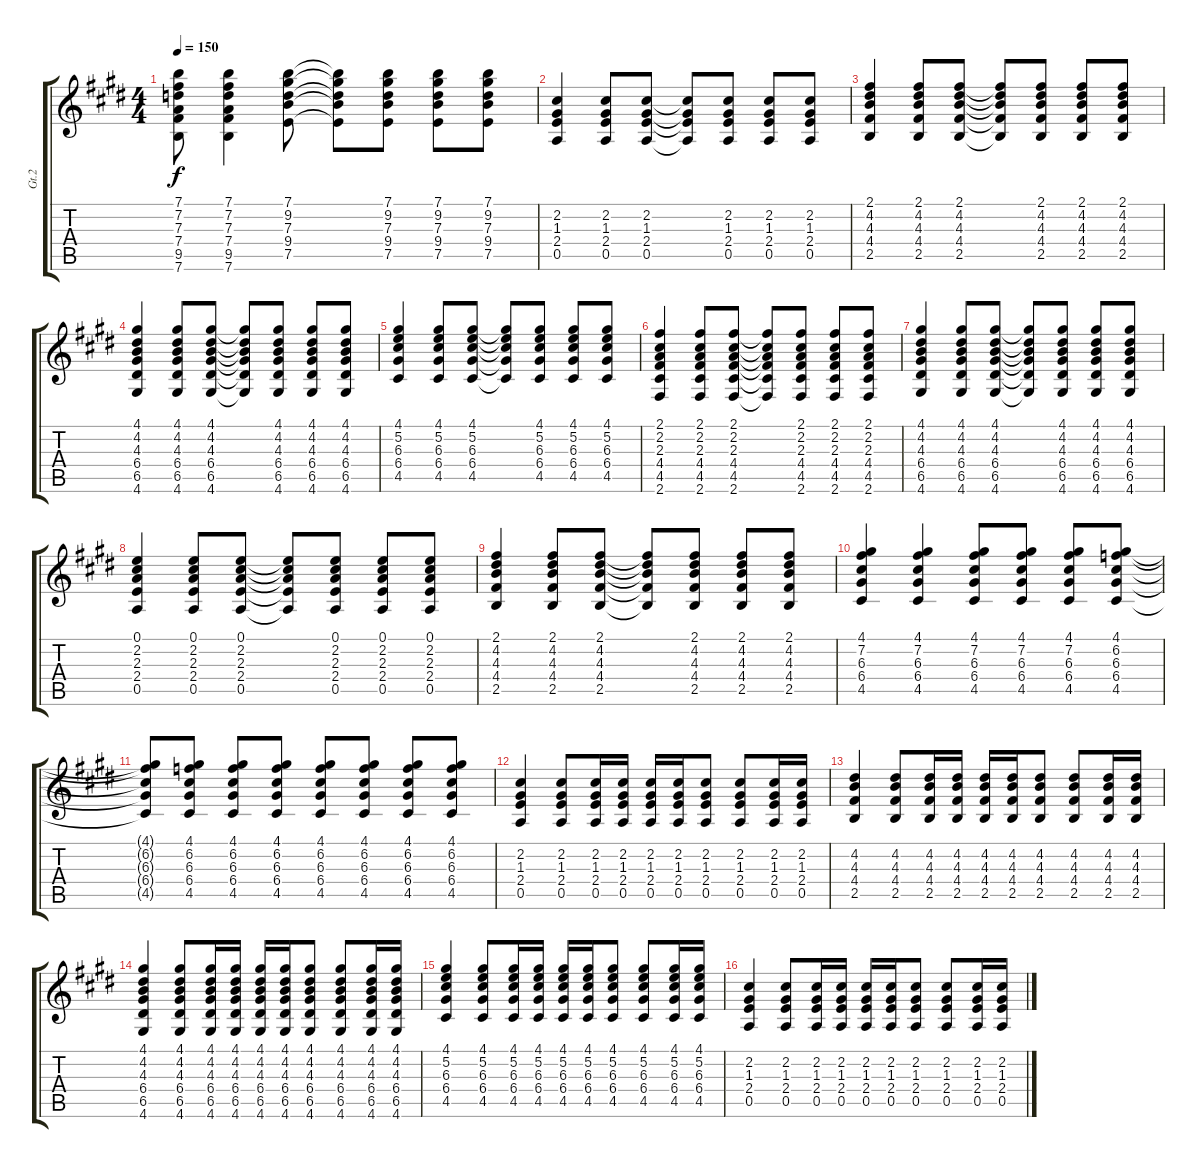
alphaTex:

\track ("Gt.2" "Gt.2") {instrument distortionguitar}
\staff {score tabs}
\tuning (E4 B3 G3 D3 A2 E2) {hide}
\ts (4 4)
\tempo 150
\clef g2
\ks e
(7.1{t} 7.2{t} 7.3{t} 7.4{t} 9.5{t} 7.6{t}).8{dy f} (7.1 7.2 7.3 7.4 9.5 7.6).4 (7.1 9.2 7.3 9.4 7.5).8 (7.1{t} 9.2{t} 7.3{t} 9.4{t} 7.5{t}).8 (7.1 9.2 7.3 9.4 7.5).8 (7.1 9.2 7.3 9.4 7.5).8 (7.1 9.2 7.3 9.4 7.5).8 |
(2.2 1.3 2.4 0.5).4 (2.2 1.3 2.4 0.5).8 (2.2 1.3 2.4 0.5).8 (2.2{t} 1.3{t} 2.4{t} 0.5{t}).8 (2.2 1.3 2.4 0.5).8 (2.2 1.3 2.4 0.5).8 (2.2 1.3 2.4 0.5).8 |
(2.1 4.2 4.3 4.4 2.5).4 (2.1 4.2 4.3 4.4 2.5).8 (2.1 4.2 4.3 4.4 2.5).8 (2.1{t} 4.2{t} 4.3{t} 4.4{t} 2.5{t}).8 (2.1 4.2 4.3 4.4 2.5).8 (2.1 4.2 4.3 4.4 2.5).8 (2.1 4.2 4.3 4.4 2.5).8 |
(4.1 4.2 4.3 6.4 6.5 4.6).4 (4.1 4.2 4.3 6.4 6.5 4.6).8 (4.1 4.2 4.3 6.4 6.5 4.6).8 (4.1{t} 4.2{t} 4.3{t} 6.4{t} 6.5{t} 4.6{t}).8 (4.1 4.2 4.3 6.4 6.5 4.6).8 (4.1 4.2 4.3 6.4 6.5 4.6).8 (4.1 4.2 4.3 6.4 6.5 4.6).8 |
(4.1 5.2 6.3 6.4 4.5).4 (4.1 5.2 6.3 6.4 4.5).8 (4.1 5.2 6.3 6.4 4.5).8 (4.1{t} 5.2{t} 6.3{t} 6.4{t} 4.5{t}).8 (4.1 5.2 6.3 6.4 4.5).8 (4.1 5.2 6.3 6.4 4.5).8 (4.1 5.2 6.3 6.4 4.5).8 |
(2.1 2.2 2.3 4.4 4.5 2.6).4 (2.1 2.2 2.3 4.4 4.5 2.6).8 (2.1 2.2 2.3 4.4 4.5 2.6).8 (2.1{t} 2.2{t} 2.3{t} 4.4{t} 4.5{t} 2.6{t}).8 (2.1 2.2 2.3 4.4 4.5 2.6).8 (2.1 2.2 2.3 4.4 4.5 2.6).8 (2.1 2.2 2.3 4.4 4.5 2.6).8 |
(4.1 4.2 4.3 6.4 6.5 4.6).4 (4.1 4.2 4.3 6.4 6.5 4.6).8 (4.1 4.2 4.3 6.4 6.5 4.6).8 (4.1{t} 4.2{t} 4.3{t} 6.4{t} 6.5{t} 4.6{t}).8 (4.1 4.2 4.3 6.4 6.5 4.6).8 (4.1 4.2 4.3 6.4 6.5 4.6).8 (4.1 4.2 4.3 6.4 6.5 4.6).8 |
(0.1 2.2 2.3 2.4 0.5).4 (0.1 2.2 2.3 2.4 0.5).8 (0.1 2.2 2.3 2.4 0.5).8 (0.1{t} 2.2{t} 2.3{t} 2.4{t} 0.5{t}).8 (0.1 2.2 2.3 2.4 0.5).8 (0.1 2.2 2.3 2.4 0.5).8 (0.1 2.2 2.3 2.4 0.5).8 |
(2.1 4.2 4.3 4.4 2.5).4 (2.1 4.2 4.3 4.4 2.5).8 (2.1 4.2 4.3 4.4 2.5).8 (2.1{t} 4.2{t} 4.3{t} 4.4{t} 2.5{t}).8 (2.1 4.2 4.3 4.4 2.5).8 (2.1 4.2 4.3 4.4 2.5).8 (2.1 4.2 4.3 4.4 2.5).8{txt ""} |
(4.1 7.2 6.3 6.4 4.5).4 (4.1 7.2 6.3 6.4 4.5).4 (4.1 7.2 6.3 6.4 4.5).8 (4.1 7.2 6.3 6.4 4.5).8 (4.1 7.2 6.3 6.4 4.5).8 (4.1 6.2 6.3 6.4 4.5).8 |
(4.1{t} 6.2{t} 6.3{t} 6.4{t} 4.5{t}).8 (4.1 6.2 6.3 6.4 4.5).8 (4.1 6.2 6.3 6.4 4.5).8 (4.1 6.2 6.3 6.4 4.5).8 (4.1 6.2 6.3 6.4 4.5).8 (4.1 6.2 6.3 6.4 4.5).8 (4.1 6.2 6.3 6.4 4.5).8 (4.1 6.2 6.3 6.4 4.5).8 |
(2.2 1.3 2.4 0.5).4 (2.2 1.3 2.4 0.5).8 (2.2 1.3 2.4 0.5).16 (2.2 1.3 2.4 0.5).16 (2.2 1.3 2.4 0.5).16 (2.2 1.3 2.4 0.5).16 (2.2 1.3 2.4 0.5).8 (2.2 1.3 2.4 0.5).8 (2.2 1.3 2.4 0.5).16 (2.2 1.3 2.4 0.5).16 |
(4.2 4.3 4.4 2.5).4 (4.2 4.3 4.4 2.5).8 (4.2 4.3 4.4 2.5).16 (4.2 4.3 4.4 2.5).16 (4.2 4.3 4.4 2.5).16 (4.2 4.3 4.4 2.5).16 (4.2 4.3 4.4 2.5).8 (4.2 4.3 4.4 2.5).8 (4.2 4.3 4.4 2.5).16 (4.2 4.3 4.4 2.5).16 |
(4.1 4.2 4.3 6.4 6.5 4.6).4 (4.1 4.2 4.3 6.4 6.5 4.6).8 (4.1 4.2 4.3 6.4 6.5 4.6).16 (4.1 4.2 4.3 6.4 6.5 4.6).16 (4.1 4.2 4.3 6.4 6.5 4.6).16 (4.1 4.2 4.3 6.4 6.5 4.6).16 (4.1 4.2 4.3 6.4 6.5 4.6).8 (4.1 4.2 4.3 6.4 6.5 4.6).8 (4.1 4.2 4.3 6.4 6.5 4.6).16 (4.1 4.2 4.3 6.4 6.5 4.6).16 |
(4.1 5.2 6.3 6.4 4.5).4 (4.1 5.2 6.3 6.4 4.5).8 (4.1 5.2 6.3 6.4 4.5).16 (4.1 5.2 6.3 6.4 4.5).16 (4.1 5.2 6.3 6.4 4.5).16 (4.1 5.2 6.3 6.4 4.5).16 (4.1 5.2 6.3 6.4 4.5).8 (4.1 5.2 6.3 6.4 4.5).8 (4.1 5.2 6.3 6.4 4.5).16 (4.1 5.2 6.3 6.4 4.5).16 |
(2.2 1.3 2.4 0.5).4 (2.2 1.3 2.4 0.5).8 (2.2 1.3 2.4 0.5).16 (2.2 1.3 2.4 0.5).16 (2.2 1.3 2.4 0.5).16 (2.2 1.3 2.4 0.5).16 (2.2 1.3 2.4 0.5).8 (2.2 1.3 2.4 0.5).8 (2.2 1.3 2.4 0.5).16 (2.2 1.3 2.4 0.5).16
